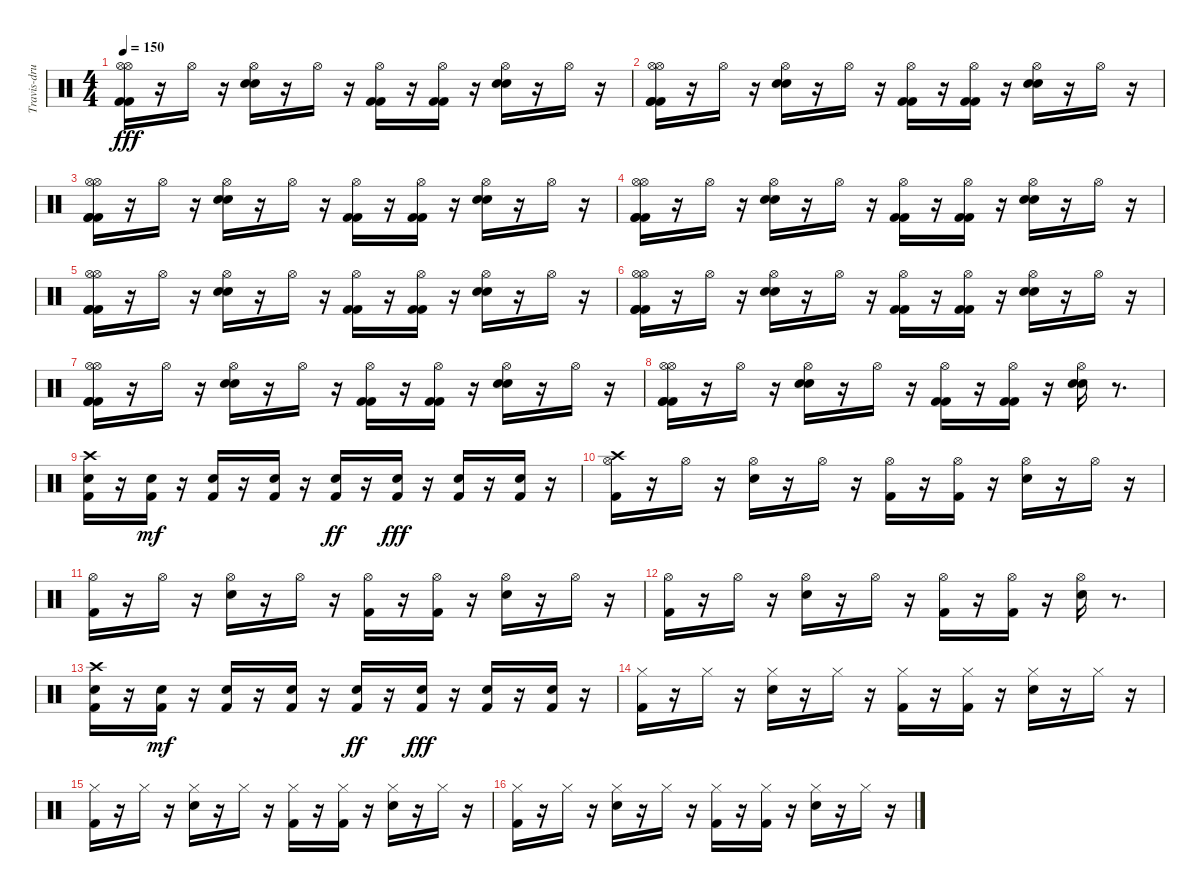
\track ("Travis-drums" "Travis-dru") {instrument percussion}
\staff {score}
\articulation defaults
\ts (4 4)
\tempo 150
\clef neutral
\ks c
("Kick (hit) 2" "Kick (hit) 2" "Hi-Hat (open)" "Hi-Hat (open)").16{dy fff} r.16 "Hi-Hat (open)".16 r.16 ("Electric Snare (hit)" "Electric Snare (hit)" "Hi-Hat (open)").16 r.16 "Hi-Hat (open)".16 r.16 ("Kick (hit) 2" "Kick (hit) 2" "Hi-Hat (open)").16 r.16 ("Kick (hit) 2" "Kick (hit) 2" "Hi-Hat (open)").16 r.16 ("Electric Snare (hit)" "Electric Snare (hit)" "Hi-Hat (open)").16 r.16 "Hi-Hat (open)".16 r.16 |
("Kick (hit) 2" "Kick (hit) 2" "Kick (hit) 2" "Hi-Hat (open)" "Hi-Hat (open)").16 r.16 "Hi-Hat (open)".16 r.16 ("Electric Snare (hit)" "Electric Snare (hit)" "Hi-Hat (open)").16 r.16 "Hi-Hat (open)".16 r.16 ("Kick (hit) 2" "Kick (hit) 2" "Hi-Hat (open)").16 r.16 ("Kick (hit) 2" "Kick (hit) 2" "Hi-Hat (open)").16 r.16 ("Electric Snare (hit)" "Electric Snare (hit)" "Hi-Hat (open)").16 r.16 "Hi-Hat (open)".16 r.16 |
("Kick (hit) 2" "Kick (hit) 2" "Kick (hit) 2" "Hi-Hat (open)" "Hi-Hat (open)").16 r.16 "Hi-Hat (open)".16 r.16 ("Electric Snare (hit)" "Electric Snare (hit)" "Hi-Hat (open)").16 r.16 "Hi-Hat (open)".16 r.16 ("Kick (hit) 2" "Kick (hit) 2" "Hi-Hat (open)").16 r.16 ("Kick (hit) 2" "Kick (hit) 2" "Hi-Hat (open)").16 r.16 ("Electric Snare (hit)" "Electric Snare (hit)" "Hi-Hat (open)").16 r.16 "Hi-Hat (open)".16 r.16 |
("Kick (hit) 2" "Kick (hit) 2" "Kick (hit) 2" "Hi-Hat (open)" "Hi-Hat (open)").16 r.16 "Hi-Hat (open)".16 r.16 ("Electric Snare (hit)" "Electric Snare (hit)" "Hi-Hat (open)").16 r.16 "Hi-Hat (open)".16 r.16 ("Kick (hit) 2" "Kick (hit) 2" "Hi-Hat (open)").16 r.16 ("Kick (hit) 2" "Kick (hit) 2" "Hi-Hat (open)").16 r.16 ("Electric Snare (hit)" "Electric Snare (hit)" "Hi-Hat (open)").16 r.16 "Hi-Hat (open)".16 r.16 |
("Kick (hit) 2" "Kick (hit) 2" "Kick (hit) 2" "Hi-Hat (open)" "Hi-Hat (open)").16 r.16 "Hi-Hat (open)".16 r.16 ("Electric Snare (hit)" "Electric Snare (hit)" "Hi-Hat (open)").16 r.16 "Hi-Hat (open)".16 r.16 ("Kick (hit) 2" "Kick (hit) 2" "Hi-Hat (open)").16 r.16 ("Kick (hit) 2" "Kick (hit) 2" "Hi-Hat (open)").16 r.16 ("Electric Snare (hit)" "Electric Snare (hit)" "Hi-Hat (open)").16 r.16 "Hi-Hat (open)".16 r.16 |
("Kick (hit) 2" "Kick (hit) 2" "Kick (hit) 2" "Hi-Hat (open)" "Hi-Hat (open)").16 r.16 "Hi-Hat (open)".16 r.16 ("Electric Snare (hit)" "Electric Snare (hit)" "Hi-Hat (open)").16 r.16 "Hi-Hat (open)".16 r.16 ("Kick (hit) 2" "Kick (hit) 2" "Hi-Hat (open)").16 r.16 ("Kick (hit) 2" "Kick (hit) 2" "Hi-Hat (open)").16 r.16 ("Electric Snare (hit)" "Electric Snare (hit)" "Hi-Hat (open)").16 r.16 "Hi-Hat (open)".16 r.16 |
("Kick (hit) 2" "Kick (hit) 2" "Kick (hit) 2" "Hi-Hat (open)" "Hi-Hat (open)").16 r.16 "Hi-Hat (open)".16 r.16 ("Electric Snare (hit)" "Electric Snare (hit)" "Hi-Hat (open)").16 r.16 "Hi-Hat (open)".16 r.16 ("Kick (hit) 2" "Kick (hit) 2" "Hi-Hat (open)").16 r.16 ("Kick (hit) 2" "Kick (hit) 2" "Hi-Hat (open)").16 r.16 ("Electric Snare (hit)" "Electric Snare (hit)" "Hi-Hat (open)").16 r.16 "Hi-Hat (open)".16 r.16 |
("Kick (hit) 2" "Kick (hit) 2" "Kick (hit) 2" "Hi-Hat (open)" "Hi-Hat (open)").16 r.16 "Hi-Hat (open)".16 r.16 ("Electric Snare (hit)" "Electric Snare (hit)" "Hi-Hat (open)").16 r.16 "Hi-Hat (open)".16 r.16 ("Kick (hit) 2" "Kick (hit) 2" "Hi-Hat (open)").16 r.16 ("Kick (hit) 2" "Kick (hit) 2" "Hi-Hat (open)").16 r.16 ("Electric Snare (hit)" "Electric Snare (hit)" "Hi-Hat (open)").16 r.8{d} |
("Kick (hit) 2" "Electric Snare (hit)" "Crash high (hit)").16 r.16 ("Kick (hit) 2" "Electric Snare (hit)").16{dy mf} r.16 ("Kick (hit) 2" "Electric Snare (hit)").16 r.16 ("Kick (hit) 2" "Electric Snare (hit)").16 r.16 ("Kick (hit) 2" "Electric Snare (hit)").16{dy ff} r.16 ("Kick (hit) 2" "Electric Snare (hit)").16{dy fff} r.16 ("Kick (hit) 2" "Electric Snare (hit)").16 r.16 ("Kick (hit) 2" "Electric Snare (hit)").16 r.16 |
("Kick (hit) 2" "Hi-Hat (open)" "Crash high (hit)").16 r.16 "Hi-Hat (open)".16 r.16 ("Electric Snare (hit)" "Hi-Hat (open)").16 r.16 "Hi-Hat (open)".16 r.16 ("Kick (hit) 2" "Hi-Hat (open)").16 r.16 ("Kick (hit) 2" "Hi-Hat (open)").16 r.16 ("Electric Snare (hit)" "Hi-Hat (open)").16 r.16 "Hi-Hat (open)".16 r.16 |
("Kick (hit) 2" "Hi-Hat (open)").16 r.16 "Hi-Hat (open)".16 r.16 ("Electric Snare (hit)" "Hi-Hat (open)").16 r.16 "Hi-Hat (open)".16 r.16 ("Kick (hit) 2" "Hi-Hat (open)").16 r.16 ("Kick (hit) 2" "Hi-Hat (open)").16 r.16 ("Electric Snare (hit)" "Hi-Hat (open)").16 r.16 "Hi-Hat (open)".16 r.16 |
("Kick (hit) 2" "Hi-Hat (open)").16 r.16 "Hi-Hat (open)".16 r.16 ("Electric Snare (hit)" "Hi-Hat (open)").16 r.16 "Hi-Hat (open)".16 r.16 ("Kick (hit) 2" "Hi-Hat (open)").16 r.16 ("Kick (hit) 2" "Hi-Hat (open)").16 r.16 ("Electric Snare (hit)" "Hi-Hat (open)").16 r.8{d} |
("Kick (hit) 2" "Electric Snare (hit)" "Crash high (hit)").16 r.16 ("Kick (hit) 2" "Electric Snare (hit)").16{dy mf} r.16 ("Kick (hit) 2" "Electric Snare (hit)").16 r.16 ("Kick (hit) 2" "Electric Snare (hit)").16 r.16 ("Kick (hit) 2" "Electric Snare (hit)").16{dy ff} r.16 ("Kick (hit) 2" "Electric Snare (hit)").16{dy fff} r.16 ("Kick (hit) 2" "Electric Snare (hit)").16 r.16 ("Kick (hit) 2" "Electric Snare (hit)").16 r.16 |
("Kick (hit) 2" "Hi-Hat (closed)").16 r.16 "Hi-Hat (closed)".16 r.16 ("Electric Snare (hit)" "Hi-Hat (closed)").16 r.16 "Hi-Hat (closed)".16 r.16 ("Kick (hit) 2" "Hi-Hat (closed)").16 r.16 ("Kick (hit) 2" "Hi-Hat (closed)").16 r.16 ("Electric Snare (hit)" "Hi-Hat (closed)").16 r.16 "Hi-Hat (closed)".16 r.16 |
("Kick (hit) 2" "Hi-Hat (closed)").16 r.16 "Hi-Hat (closed)".16 r.16 ("Electric Snare (hit)" "Hi-Hat (closed)").16 r.16 "Hi-Hat (closed)".16 r.16 ("Kick (hit) 2" "Hi-Hat (closed)").16 r.16 ("Kick (hit) 2" "Hi-Hat (closed)").16 r.16 ("Electric Snare (hit)" "Hi-Hat (closed)").16 r.16 "Hi-Hat (closed)".16 r.16 |
("Kick (hit) 2" "Hi-Hat (closed)").16 r.16 "Hi-Hat (closed)".16 r.16 ("Electric Snare (hit)" "Hi-Hat (closed)").16 r.16 "Hi-Hat (closed)".16 r.16 ("Kick (hit) 2" "Hi-Hat (closed)").16 r.16 ("Kick (hit) 2" "Hi-Hat (closed)").16 r.16 ("Electric Snare (hit)" "Hi-Hat (closed)").16 r.16 "Hi-Hat (closed)".16 r.16
